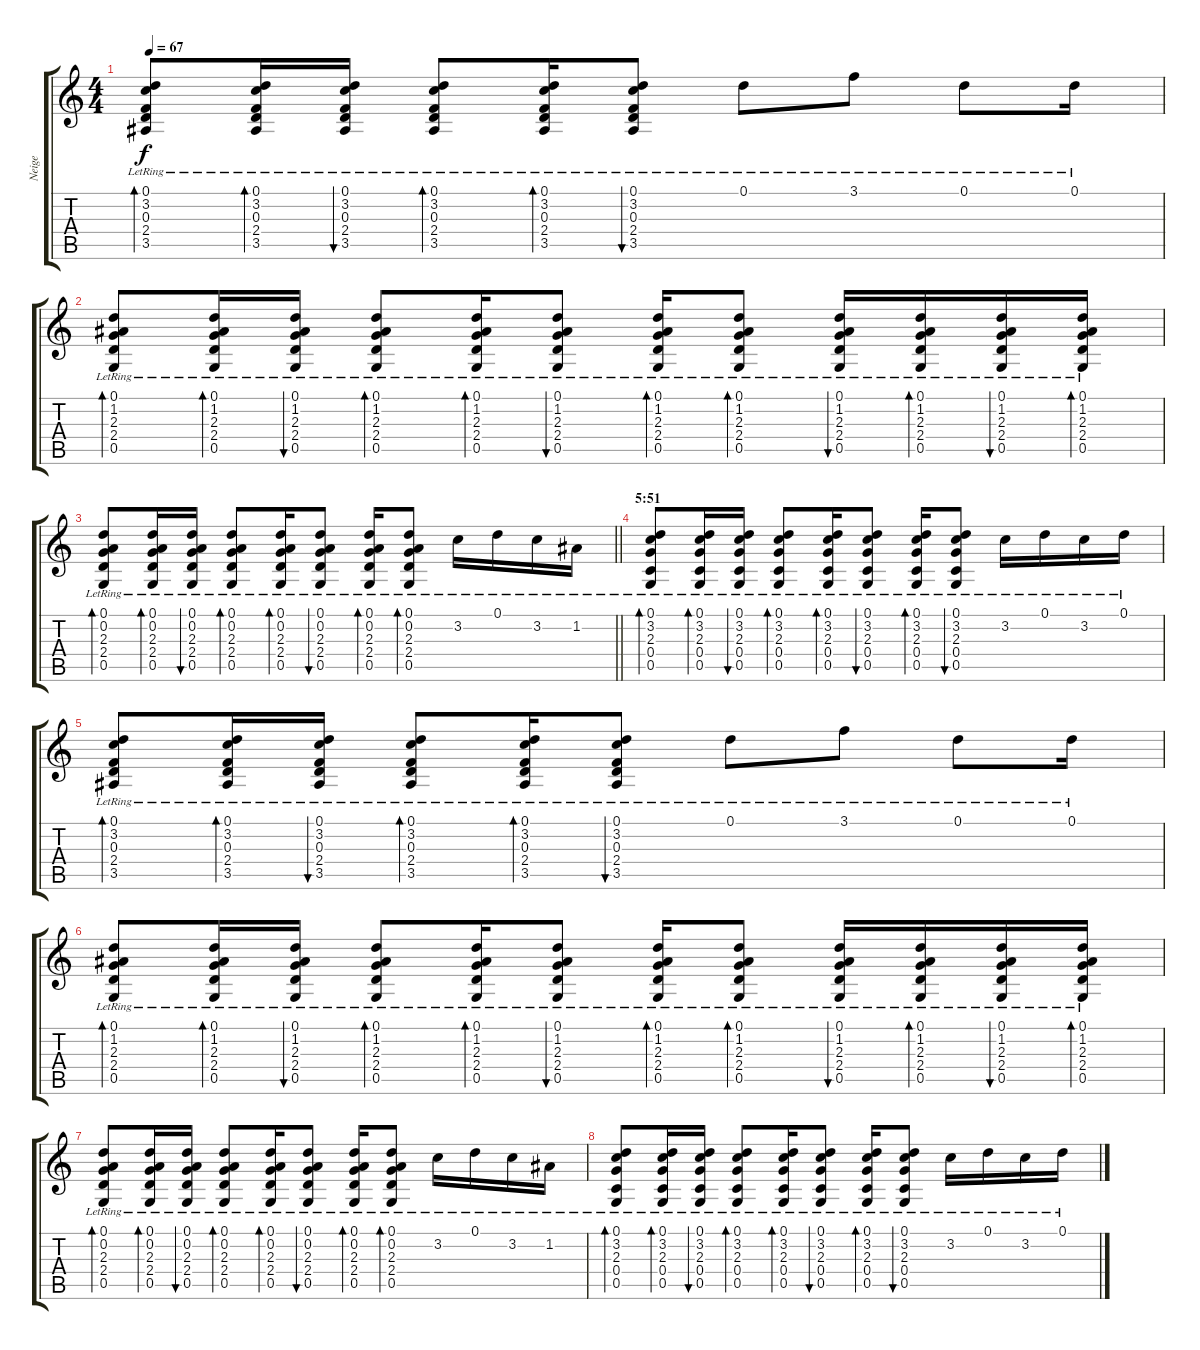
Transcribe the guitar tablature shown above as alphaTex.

\track ("Neige" "Neige") {instrument electricguitarjazz}
\staff {score tabs}
\tuning (D4 A3 F3 C3 G2 D2) {hide}
\ts (4 4)
\tempo 67
\clef g2
\ks c
(0.1{lr} 3.2{lr} 0.3{lr} 2.4{lr} 3.5{lr}).8{bd 60 dy f} (0.1{lr} 3.2{lr} 0.3{lr} 2.4{lr} 3.5{lr}).16{bd 60} (0.1{lr} 3.2{lr} 0.3{lr} 2.4{lr} 3.5{lr}).16{bu 60} (0.1{lr} 3.2{lr} 0.3{lr} 2.4{lr} 3.5{lr}).8{bd 60} (0.1{lr} 3.2{lr} 0.3{lr} 2.4{lr} 3.5{lr}).16{bd 60} (0.1{lr} 3.2{lr} 0.3{lr} 2.4{lr} 3.5{lr}).8{bu 60} 0.1{lr}.8 3.1{lr}.8 0.1{lr}.8 0.1{lr}.16 |
(0.1{lr} 1.2{lr} 2.3{lr} 2.4{lr} 0.5{lr}).8{bd 60} (0.1{lr} 1.2{lr} 2.3{lr} 2.4{lr} 0.5{lr}).16{bd 60} (0.1{lr} 1.2{lr} 2.3{lr} 2.4{lr} 0.5{lr}).16{bu 60} (0.1{lr} 1.2{lr} 2.3{lr} 2.4{lr} 0.5{lr}).8{bd 60} (0.1{lr} 1.2{lr} 2.3{lr} 2.4{lr} 0.5{lr}).16{bd 60} (0.1{lr} 1.2{lr} 2.3{lr} 2.4{lr} 0.5{lr}).8{bu 60} (0.1{lr} 1.2{lr} 2.3{lr} 2.4{lr} 0.5{lr}).16{bd 60} (0.1{lr} 1.2{lr} 2.3{lr} 2.4{lr} 0.5{lr}).8{bd 60} (0.1{lr} 1.2{lr} 2.3{lr} 2.4{lr} 0.5{lr}).16{bu 60} (0.1{lr} 1.2{lr} 2.3{lr} 2.4{lr} 0.5{lr}).16{bd 60} (0.1{lr} 1.2{lr} 2.3{lr} 2.4{lr} 0.5{lr}).16{bu 60} (0.1{lr} 1.2{lr} 2.3{lr} 2.4{lr} 0.5{lr}).16{bd 60} |
\barLineRight lightlight
(0.1{lr} 0.2{lr} 2.3{lr} 2.4{lr} 0.5{lr}).8{bd 60} (0.1{lr} 0.2{lr} 2.3{lr} 2.4{lr} 0.5{lr}).16{bd 60} (0.1{lr} 0.2{lr} 2.3{lr} 2.4{lr} 0.5{lr}).16{bu 60} (0.1{lr} 0.2{lr} 2.3{lr} 2.4{lr} 0.5{lr}).8{bd 60} (0.1{lr} 0.2{lr} 2.3{lr} 2.4{lr} 0.5{lr}).16{bd 60} (0.1{lr} 0.2{lr} 2.3{lr} 2.4{lr} 0.5{lr}).8{bu 60} (0.1{lr} 0.2{lr} 2.3{lr} 2.4{lr} 0.5{lr}).16{bd 60} (0.1{lr} 0.2{lr} 2.3{lr} 2.4{lr} 0.5{lr}).8{bd 60} 3.2{lr}.16 0.1{lr}.16 3.2{lr}.16 1.2{lr}.16 |
\section ("" "5:51")
(0.1{lr} 3.2{lr} 2.3{lr} 0.4{lr} 0.5{lr}).8{bd 60} (0.1{lr} 3.2{lr} 2.3{lr} 0.4{lr} 0.5{lr}).16{bd 60} (0.1{lr} 3.2{lr} 2.3{lr} 0.4{lr} 0.5{lr}).16{bu 60} (0.1{lr} 3.2{lr} 2.3{lr} 0.4{lr} 0.5{lr}).8{bd 60} (0.1{lr} 3.2{lr} 2.3{lr} 0.4{lr} 0.5{lr}).16{bd 60} (0.1{lr} 3.2{lr} 2.3{lr} 0.4{lr} 0.5{lr}).8{bu 60} (0.1{lr} 3.2{lr} 2.3{lr} 0.4{lr} 0.5{lr}).16{bd 60} (0.1{lr} 3.2{lr} 2.3{lr} 0.4{lr} 0.5{lr}).8{bu 60} 3.2{lr}.16 0.1{lr}.16 3.2{lr}.16 0.1{lr}.16 |
(0.1{lr} 3.2{lr} 0.3{lr} 2.4{lr} 3.5{lr}).8{bd 60} (0.1{lr} 3.2{lr} 0.3{lr} 2.4{lr} 3.5{lr}).16{bd 60} (0.1{lr} 3.2{lr} 0.3{lr} 2.4{lr} 3.5{lr}).16{bu 60} (0.1{lr} 3.2{lr} 0.3{lr} 2.4{lr} 3.5{lr}).8{bd 60} (0.1{lr} 3.2{lr} 0.3{lr} 2.4{lr} 3.5{lr}).16{bd 60} (0.1{lr} 3.2{lr} 0.3{lr} 2.4{lr} 3.5{lr}).8{bu 60} 0.1{lr}.8 3.1{lr}.8 0.1{lr}.8 0.1{lr}.16 |
(0.1{lr} 1.2{lr} 2.3{lr} 2.4{lr} 0.5{lr}).8{bd 60} (0.1{lr} 1.2{lr} 2.3{lr} 2.4{lr} 0.5{lr}).16{bd 60} (0.1{lr} 1.2{lr} 2.3{lr} 2.4{lr} 0.5{lr}).16{bu 60} (0.1{lr} 1.2{lr} 2.3{lr} 2.4{lr} 0.5{lr}).8{bd 60} (0.1{lr} 1.2{lr} 2.3{lr} 2.4{lr} 0.5{lr}).16{bd 60} (0.1{lr} 1.2{lr} 2.3{lr} 2.4{lr} 0.5{lr}).8{bu 60} (0.1{lr} 1.2{lr} 2.3{lr} 2.4{lr} 0.5{lr}).16{bd 60} (0.1{lr} 1.2{lr} 2.3{lr} 2.4{lr} 0.5{lr}).8{bd 60} (0.1{lr} 1.2{lr} 2.3{lr} 2.4{lr} 0.5{lr}).16{bu 60} (0.1{lr} 1.2{lr} 2.3{lr} 2.4{lr} 0.5{lr}).16{bd 60} (0.1{lr} 1.2{lr} 2.3{lr} 2.4{lr} 0.5{lr}).16{bu 60} (0.1{lr} 1.2{lr} 2.3{lr} 2.4{lr} 0.5{lr}).16{bd 60} |
(0.1{lr} 0.2{lr} 2.3{lr} 2.4{lr} 0.5{lr}).8{bd 60} (0.1{lr} 0.2{lr} 2.3{lr} 2.4{lr} 0.5{lr}).16{bd 60} (0.1{lr} 0.2{lr} 2.3{lr} 2.4{lr} 0.5{lr}).16{bu 60} (0.1{lr} 0.2{lr} 2.3{lr} 2.4{lr} 0.5{lr}).8{bd 60} (0.1{lr} 0.2{lr} 2.3{lr} 2.4{lr} 0.5{lr}).16{bd 60} (0.1{lr} 0.2{lr} 2.3{lr} 2.4{lr} 0.5{lr}).8{bu 60} (0.1{lr} 0.2{lr} 2.3{lr} 2.4{lr} 0.5{lr}).16{bd 60} (0.1{lr} 0.2{lr} 2.3{lr} 2.4{lr} 0.5{lr}).8{bd 60} 3.2{lr}.16 0.1{lr}.16 3.2{lr}.16 1.2{lr}.16 |
(0.1{lr} 3.2{lr} 2.3{lr} 0.4{lr} 0.5{lr}).8{bd 60} (0.1{lr} 3.2{lr} 2.3{lr} 0.4{lr} 0.5{lr}).16{bd 60} (0.1{lr} 3.2{lr} 2.3{lr} 0.4{lr} 0.5{lr}).16{bu 60} (0.1{lr} 3.2{lr} 2.3{lr} 0.4{lr} 0.5{lr}).8{bd 60} (0.1{lr} 3.2{lr} 2.3{lr} 0.4{lr} 0.5{lr}).16{bd 60} (0.1{lr} 3.2{lr} 2.3{lr} 0.4{lr} 0.5{lr}).8{bu 60} (0.1{lr} 3.2{lr} 2.3{lr} 0.4{lr} 0.5{lr}).16{bd 60} (0.1{lr} 3.2{lr} 2.3{lr} 0.4{lr} 0.5{lr}).8{bu 60} 3.2{lr}.16 0.1{lr}.16 3.2{lr}.16 0.1{lr}.16
